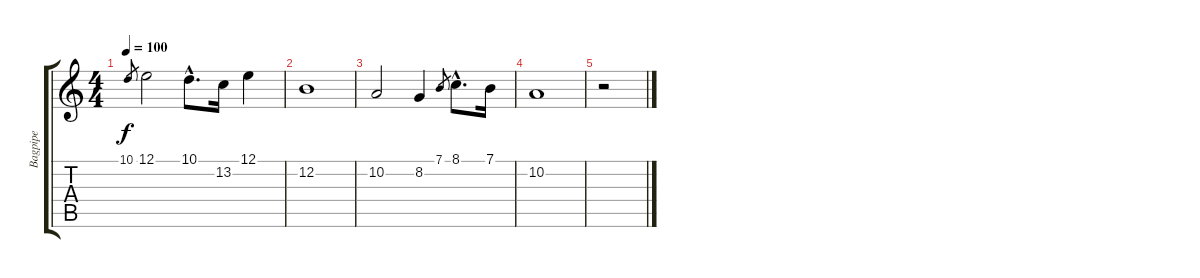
\track ("Bagpipe" "Bagpipe") {instrument bagpipe}
\staff {score tabs}
\tuning (E4 B3 G3 D3 A2 E2) {hide}
\ts (4 4)
\tempo 100
\clef g2
\ks c
10.1.8{gr dy f} 12.1.2 10.1{hac}.8{d} 13.2.16 12.1.4 |
12.2.1 |
10.2.2 8.2.4 7.1.8{gr} 8.1{hac}.8{d} 7.1.16 |
10.2.1 |
r.2
